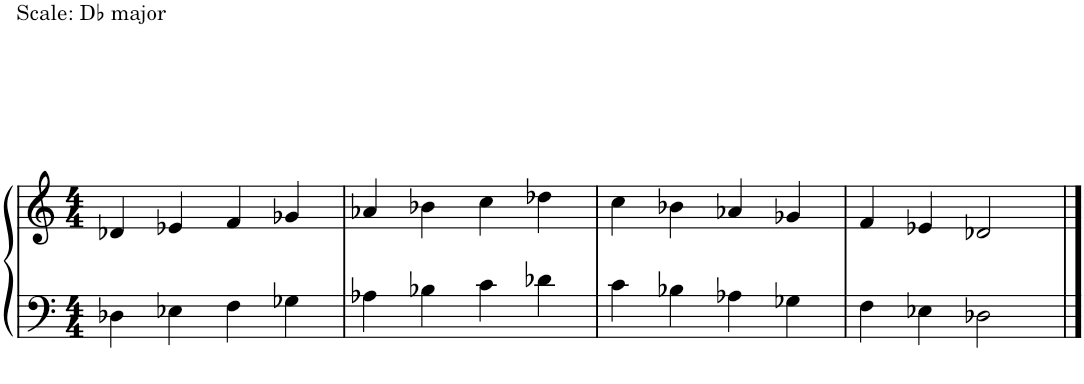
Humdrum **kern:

**kern	**kern
*part1	*part1
*staff2	*staff1
*I"Piano	*
*I'Pno.	*
!!LO:PB:g=z
*clefF4	*clefG2
*k[]	*k[]
*M4/4	*M4/4
=1	=1
!	!LO:TX:a:t=Scale&colon; D♭ major
!LO:TX:a:t=Scale&colon; D♭ major	!
4D-X\	4d-X/
4E-X\	4e-X/
4F\	4f/
4G-X\	4g-X/
=2	=2
4A-X\	4a-X/
4B-X\	4b-X\
4c\	4cc\
4d-X\	4dd-X\
=3	=3
4c\	4cc\
4B-X\	4b-X\
4A-X\	4a-X/
4G-X\	4g-X/
=4	=4
4F\	4f/
4E-X\	4e-X/
2D-X\	2d-X/
==	==
*-	*-
